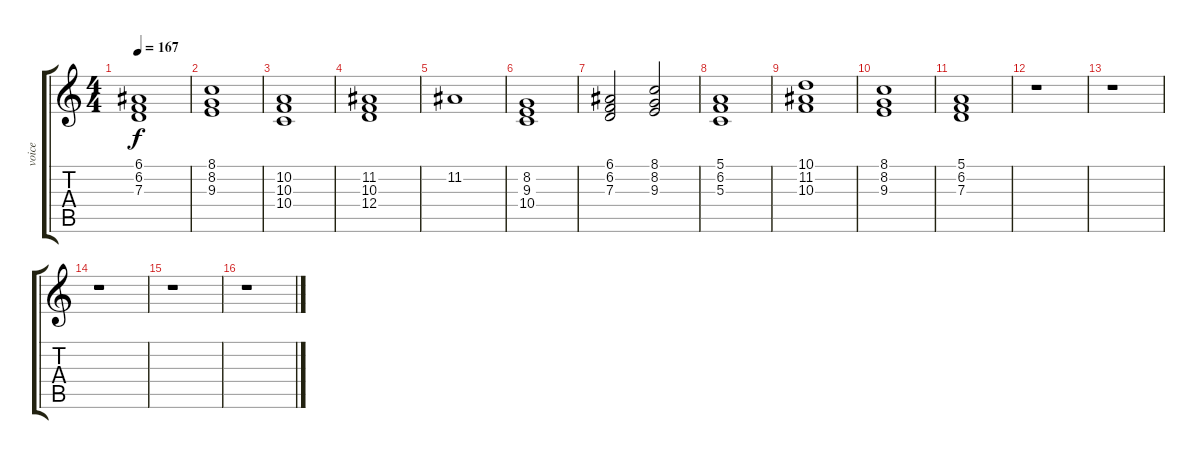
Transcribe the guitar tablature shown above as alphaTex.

\track ("voice" "voice") {instrument choiraahs}
\staff {score tabs}
\tuning (E4 B3 G3 D3 A2 E2) {hide}
\ts (4 4)
\tempo 167
\clef g2
\ks c
(6.1 6.2 7.3).1{dy f volume 15 instrument choiraahs} |
(8.1 8.2 9.3).1{volume 15} |
(10.2 10.3 10.4).1 |
(11.2 10.3 12.4).1 |
11.2.1 |
(8.2 9.3 10.4).1 |
(6.1 6.2 7.3).2 (8.1 8.2 9.3).2 |
(5.1 6.2 5.3).1 |
(10.1 11.2 10.3).1 |
(8.1 8.2 9.3).1 |
(5.1 6.2 7.3).1 |
r.1 |
r.1 |
r.1 |
r.1 |
r.1
